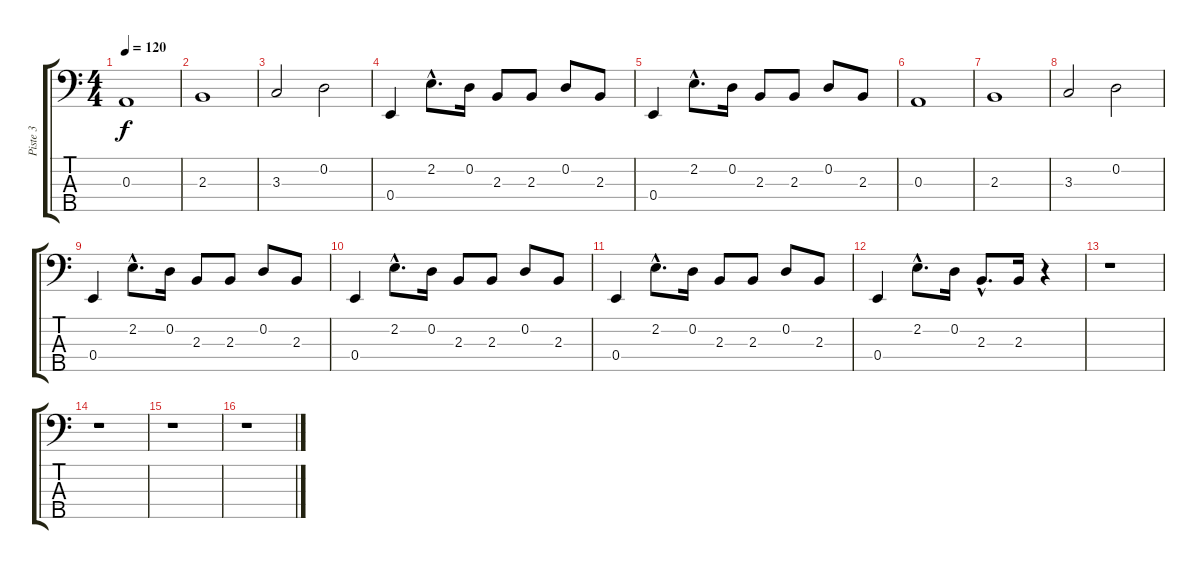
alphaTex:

\track ("Piste 3" "Piste 3") {instrument acousticguitarnylon}
\staff {score tabs}
\tuning (G2 D2 A1 E1 B0) {hide}
\ts (4 4)
\tempo 120
\clef f4
\ks c
0.3.1{dy f} |
2.3.1 |
3.3.2 0.2.2 |
0.4.4 2.2{hac}.8{d} 0.2.16 2.3.8 2.3.8 0.2.8 2.3.8 |
0.4.4 2.2{hac}.8{d} 0.2.16 2.3.8 2.3.8 0.2.8 2.3.8 |
0.3.1 |
2.3.1 |
3.3.2 0.2.2 |
0.4.4 2.2{hac}.8{d} 0.2.16 2.3.8 2.3.8 0.2.8 2.3.8 |
0.4.4 2.2{hac}.8{d} 0.2.16 2.3.8 2.3.8 0.2.8 2.3.8 |
0.4.4 2.2{hac}.8{d} 0.2.16 2.3.8 2.3.8 0.2.8 2.3.8 |
0.4.4 2.2{hac}.8{d} 0.2.16 2.3{hac}.8{d} 2.3.16 r.4 |
r.1 |
r.1 |
r.1 |
r.1
